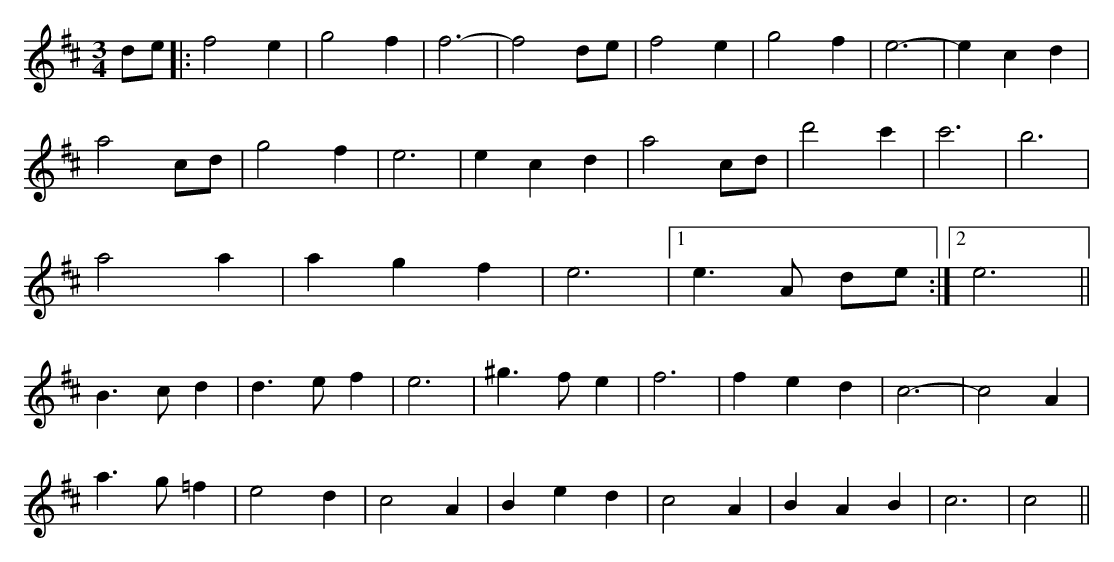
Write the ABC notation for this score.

X:1
M:3/4
K:D
de|:f4e2|g4f2|f6-|f4de|f4e2|g4f2|e6-|e2c2d2|
a4cd|g4f2|e6|e2c2d2|a4cd|d'4c'2|c'6|b6|
a4a2|a2g2f2|e6|1 e3A de:|2 e6||
B3cd2|d3ef2|e6|^g3fe2|f6|f2e2d2|c6-|c4A2|
a3g=f2|e4d2|c4A2|B2e2d2|c4A2|B2A2B2|c6|c4||
